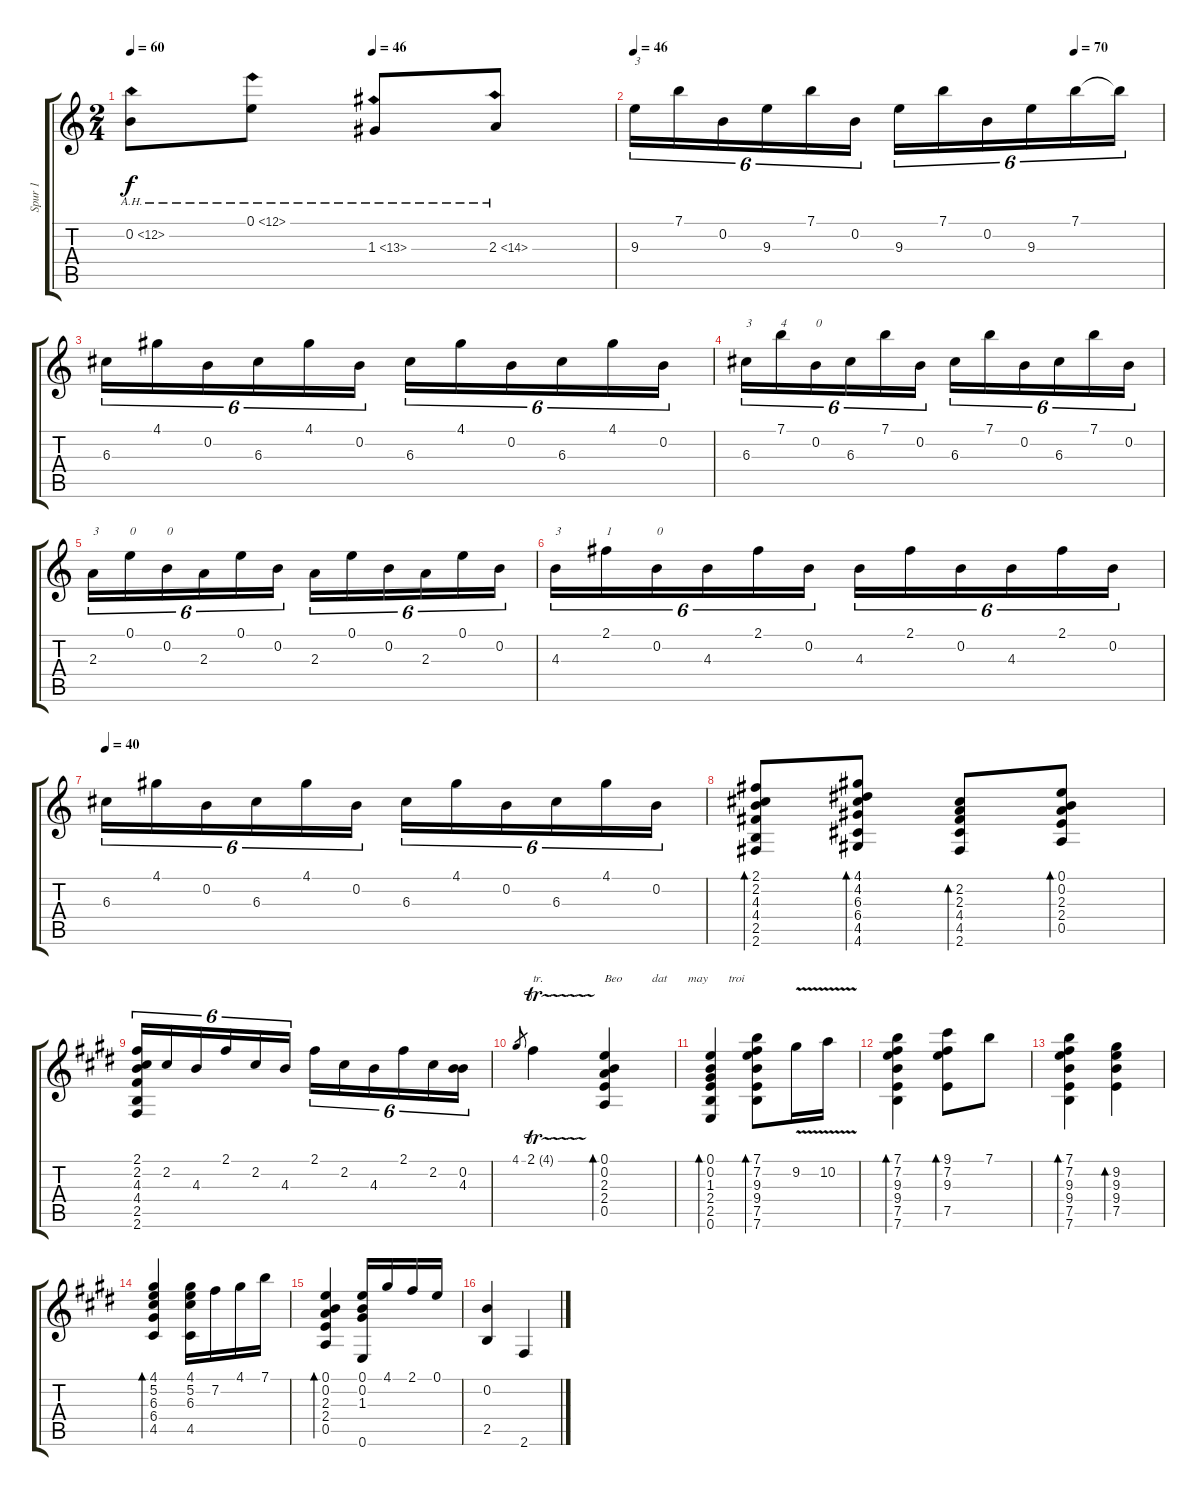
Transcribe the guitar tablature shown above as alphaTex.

\track ("Spur 1" "Spur 1") {instrument acousticguitarnylon}
\staff {score tabs}
\tuning (E4 B3 G3 D3 A2 E2) {hide}
\ts (2 4)
\tempo 60
\tempo (46 0.5)
\tempo 60
\clef g2
\ks c
0.2{ah 12}.8{dy f instrument acousticguitarnylon} 0.1{ah 12}.8 1.3{ah 12}.8 2.3{ah 12}.8 |
\tempo 46
\tempo (70 0.8333333333333334)
9.3.16{tu (6 4) txt "3"} 7.1.16{tu (6 4)} 0.2.16{tu (6 4)} 9.3.16{tu (6 4)} 7.1.16{tu (6 4)} 0.2.16{tu (6 4)} 9.3.16{tu (6 4)} 7.1.16{tu (6 4)} 0.2.16{tu (6 4)} 9.3.16{tu (6 4)} 7.1.16{tu (6 4)} 7.1{t}.16{tu (6 4)} |
6.3.16{tu (6 4)} 4.1.16{tu (6 4)} 0.2.16{tu (6 4)} 6.3.16{tu (6 4)} 4.1.16{tu (6 4)} 0.2.16{tu (6 4)} 6.3.16{tu (6 4)} 4.1.16{tu (6 4)} 0.2.16{tu (6 4)} 6.3.16{tu (6 4)} 4.1.16{tu (6 4)} 0.2.16{tu (6 4)} |
6.3.16{tu (6 4) txt "3"} 7.1.16{tu (6 4) txt "4"} 0.2.16{tu (6 4) txt "0"} 6.3.16{tu (6 4)} 7.1.16{tu (6 4)} 0.2.16{tu (6 4)} 6.3.16{tu (6 4)} 7.1.16{tu (6 4)} 0.2.16{tu (6 4)} 6.3.16{tu (6 4)} 7.1.16{tu (6 4)} 0.2.16{tu (6 4)} |
2.3.16{tu (6 4) txt "3"} 0.1.16{tu (6 4) txt "0"} 0.2.16{tu (6 4) txt "0"} 2.3.16{tu (6 4)} 0.1.16{tu (6 4)} 0.2.16{tu (6 4)} 2.3.16{tu (6 4)} 0.1.16{tu (6 4)} 0.2.16{tu (6 4)} 2.3.16{tu (6 4)} 0.1.16{tu (6 4)} 0.2.16{tu (6 4)} |
4.3.16{tu (6 4) txt "3"} 2.1.16{tu (6 4) txt "1"} 0.2.16{tu (6 4) txt "0"} 4.3.16{tu (6 4)} 2.1.16{tu (6 4)} 0.2.16{tu (6 4)} 4.3.16{tu (6 4)} 2.1.16{tu (6 4)} 0.2.16{tu (6 4)} 4.3.16{tu (6 4)} 2.1.16{tu (6 4)} 0.2.16{tu (6 4)} |
\tempo 40
6.3.16{tu (6 4)} 4.1.16{tu (6 4)} 0.2.16{tu (6 4)} 6.3.16{tu (6 4)} 4.1.16{tu (6 4)} 0.2.16{tu (6 4)} 6.3.16{tu (6 4)} 4.1.16{tu (6 4)} 0.2.16{tu (6 4)} 6.3.16{tu (6 4)} 4.1.16{tu (6 4)} 0.2.16{tu (6 4)} |
(2.1 2.2 4.3 4.4 2.5 2.6).8{bd 240} (4.1 4.2 6.3 6.4 4.5 4.6).8{bd 240} (2.2 2.3 4.4 4.5 2.6).8{bd 240} (0.1 0.2 2.3 2.4 0.5).8{bd 240} |
\ks e
(2.1 2.2 4.3 4.4 2.5 2.6).16{tu (6 4)} 2.2.16{tu (6 4)} 4.3.16{tu (6 4)} 2.1.16{tu (6 4)} 2.2.16{tu (6 4)} 4.3.16{tu (6 4)} 2.1.16{tu (6 4)} 2.2.16{tu (6 4)} 4.3.16{tu (6 4)} 2.1.16{tu (6 4)} 2.2.16{tu (6 4)} (0.2 4.3).16{tu (6 4)} |
4.1.8{gr} 2.1{tr (4 32)}.4{txt "tr."} (0.1 0.2 2.3 2.4 0.5).4{bd 120 txt "Beo          dat       may       troi"} |
(0.1 0.2 1.3 2.4 2.5 0.6).4{bd 120} (7.1 7.2 9.3 9.4 7.5 7.6).8{bd 120} 9.2{v}.16 10.2{v}.16 |
(7.1 7.2 9.3 9.4 7.5 7.6).4{bd 120} (9.1 7.2 9.3 7.5).8{bd 120} 7.1.8 |
(7.1 7.2 9.3 9.4 7.5 7.6).4{bd 120} (9.2 9.3 9.4 7.5).4{bd 120} |
(4.1 5.2 6.3 6.4 4.5).4{bd 120} (4.1 5.2 6.3 4.5).16 7.2.16 4.1.16 7.1.16 |
(0.1 0.2 2.3 2.4 0.5).4{bd 120} (0.1 0.2 1.3 0.6).16 4.1.16 2.1.16 0.1.16 |
(0.2 2.5).4 2.6.4
